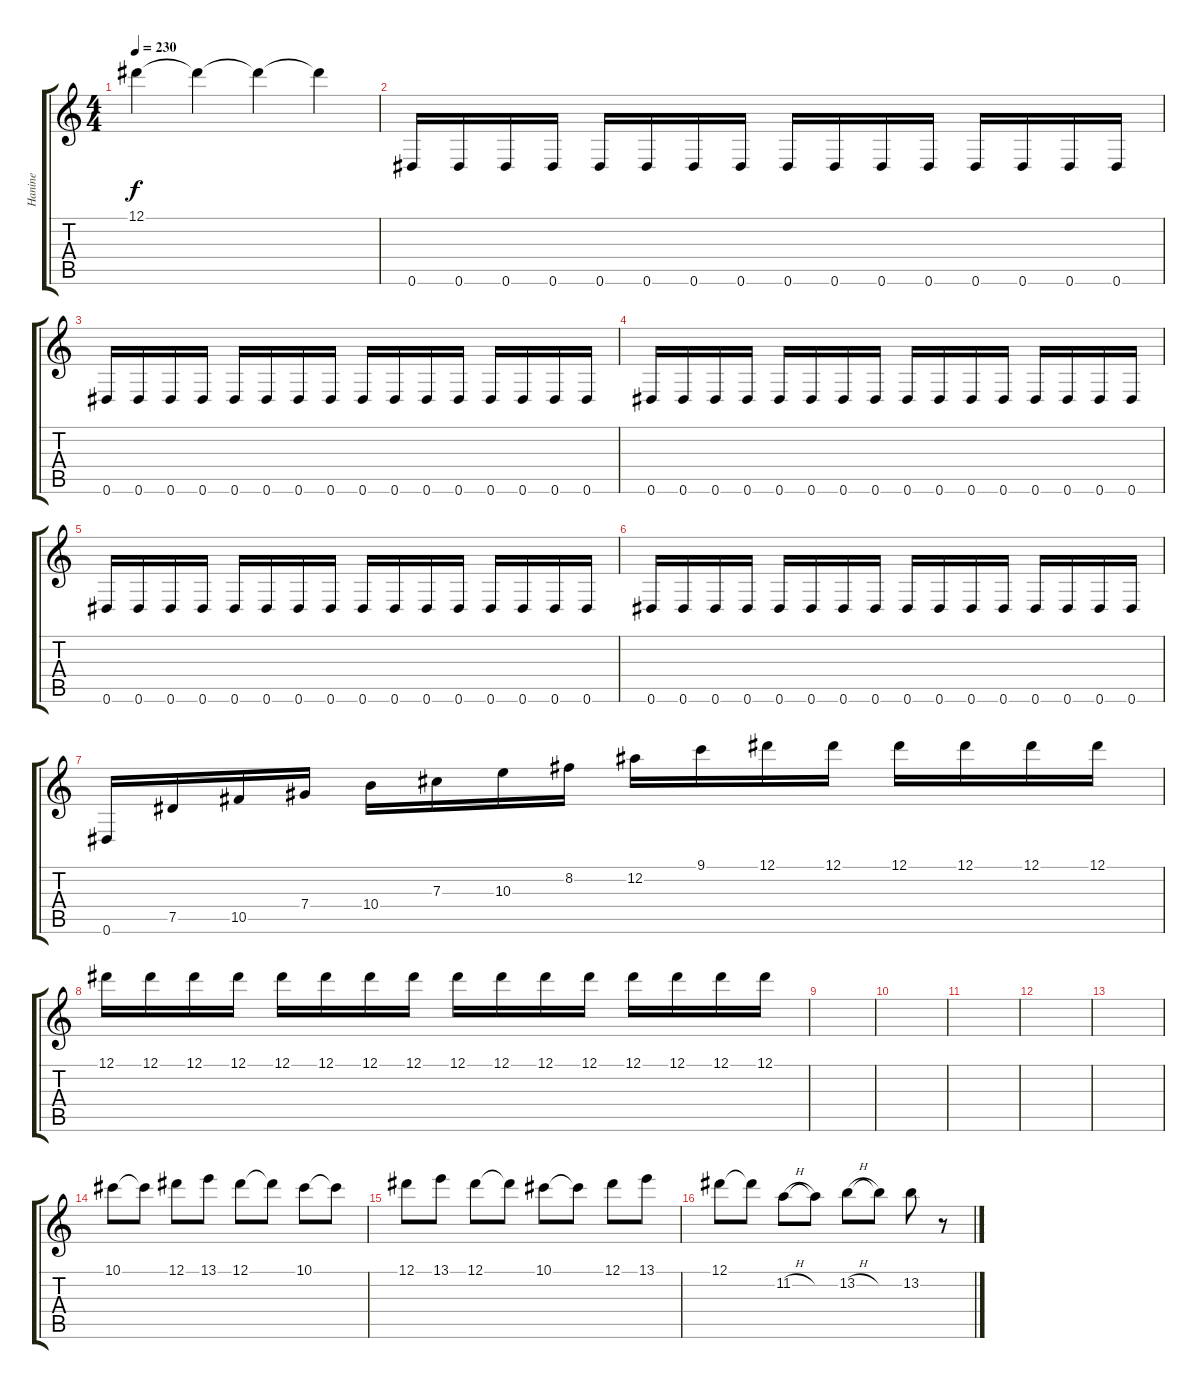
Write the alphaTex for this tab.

\track ("Hanine" "Hanine") {instrument distortionguitar}
\staff {score tabs}
\tuning (Eb4 Bb3 Gb3 Db3 Ab2 Eb2) {hide}
\ts (4 4)
\tempo 230
\clef g2
\ks c
12.1{t}.4{dy f} 12.1{t}.4 12.1{t}.4 12.1{t}.4 |
0.6.16 0.6.16 0.6.16 0.6.16 0.6.16 0.6.16 0.6.16 0.6.16 0.6.16 0.6.16 0.6.16 0.6.16 0.6.16 0.6.16 0.6.16 0.6.16 |
0.6.16 0.6.16 0.6.16 0.6.16 0.6.16 0.6.16 0.6.16 0.6.16 0.6.16 0.6.16 0.6.16 0.6.16 0.6.16 0.6.16 0.6.16 0.6.16 |
0.6.16 0.6.16 0.6.16 0.6.16 0.6.16 0.6.16 0.6.16 0.6.16 0.6.16 0.6.16 0.6.16 0.6.16 0.6.16 0.6.16 0.6.16 0.6.16 |
0.6.16 0.6.16 0.6.16 0.6.16 0.6.16 0.6.16 0.6.16 0.6.16 0.6.16 0.6.16 0.6.16 0.6.16 0.6.16 0.6.16 0.6.16 0.6.16 |
0.6.16 0.6.16 0.6.16 0.6.16 0.6.16 0.6.16 0.6.16 0.6.16 0.6.16 0.6.16 0.6.16 0.6.16 0.6.16 0.6.16 0.6.16 0.6.16 |
0.6.16 7.5.16 10.5.16 7.4.16 10.4.16 7.3.16 10.3.16 8.2.16 12.2.16 9.1.16 12.1.16 12.1.16 12.1.16 12.1.16 12.1.16 12.1.16 |
12.1.16 12.1.16 12.1.16 12.1.16 12.1.16 12.1.16 12.1.16 12.1.16 12.1.16 12.1.16 12.1.16 12.1.16 12.1.16 12.1.16 12.1.16 12.1.16 |
|
|
|
|
|
10.1.8 10.1{t}.8 12.1.8 13.1.8 12.1.8 12.1{t}.8 10.1.8 10.1{t}.8 |
12.1.8 13.1.8 12.1.8 12.1{t}.8 10.1.8 10.1{t}.8 12.1.8 13.1.8 |
12.1.8 12.1{t}.8 11.2{h}.8 11.2{t}.8 13.2{h}.8 13.2{t}.8 13.2.8 r.8
